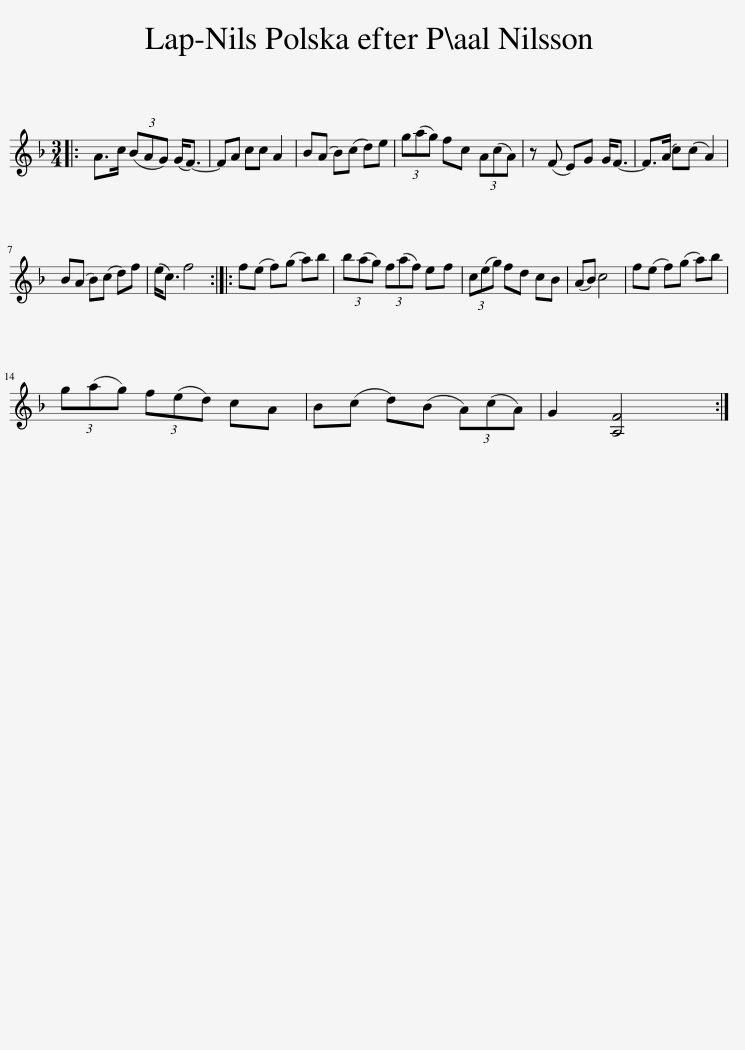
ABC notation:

X:1
L:1/8
M:3/4
I:linebreak $
K:F
V:1 treble
V:1
|: A>c (3(BAG) (G<F-) | FA cc A2 | B(A B)(c d)e | (3g(ag) fc (3A(cA) | z (F E)G G<F- | %5
 F>(A c)(c A2) |$ B(A B)(c d)f | (e<c) f4 :: f(e f)(g a)b | (3b(ag) (3f(af) ef | %10
 (3c(eg) fd cB | (AB) c4 | f(e f)(g a)b |$ (3g(ag) (3f(ed) cA | B(c d)(B (3A)(cA) | %15
 G2 [A,F]4 :| %16
